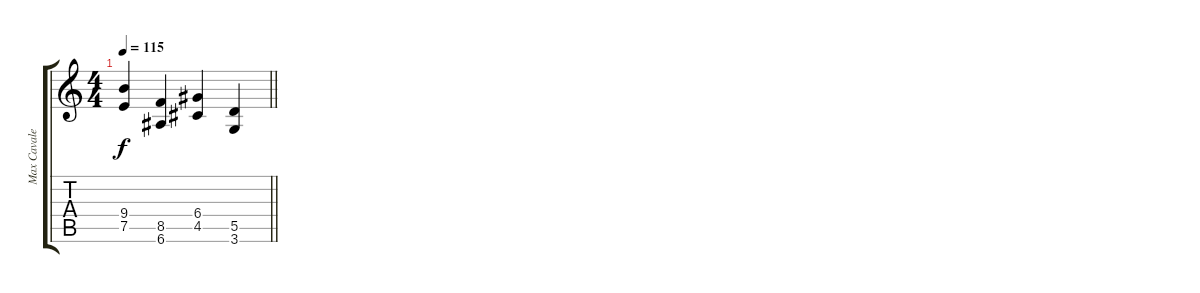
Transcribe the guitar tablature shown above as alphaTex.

\track ("Max Cavalera" "Max Cavale") {instrument distortionguitar}
\staff {score tabs}
\tuning (E4 B3 G3 D3 A2 E2) {hide}
\ts (4 4)
\tempo 115
\clef g2
\barLineRight lightlight
\ks c
(9.4 7.5).4{dy f} (8.5 6.6).4 (6.4 4.5).4 (5.5 3.6).4
